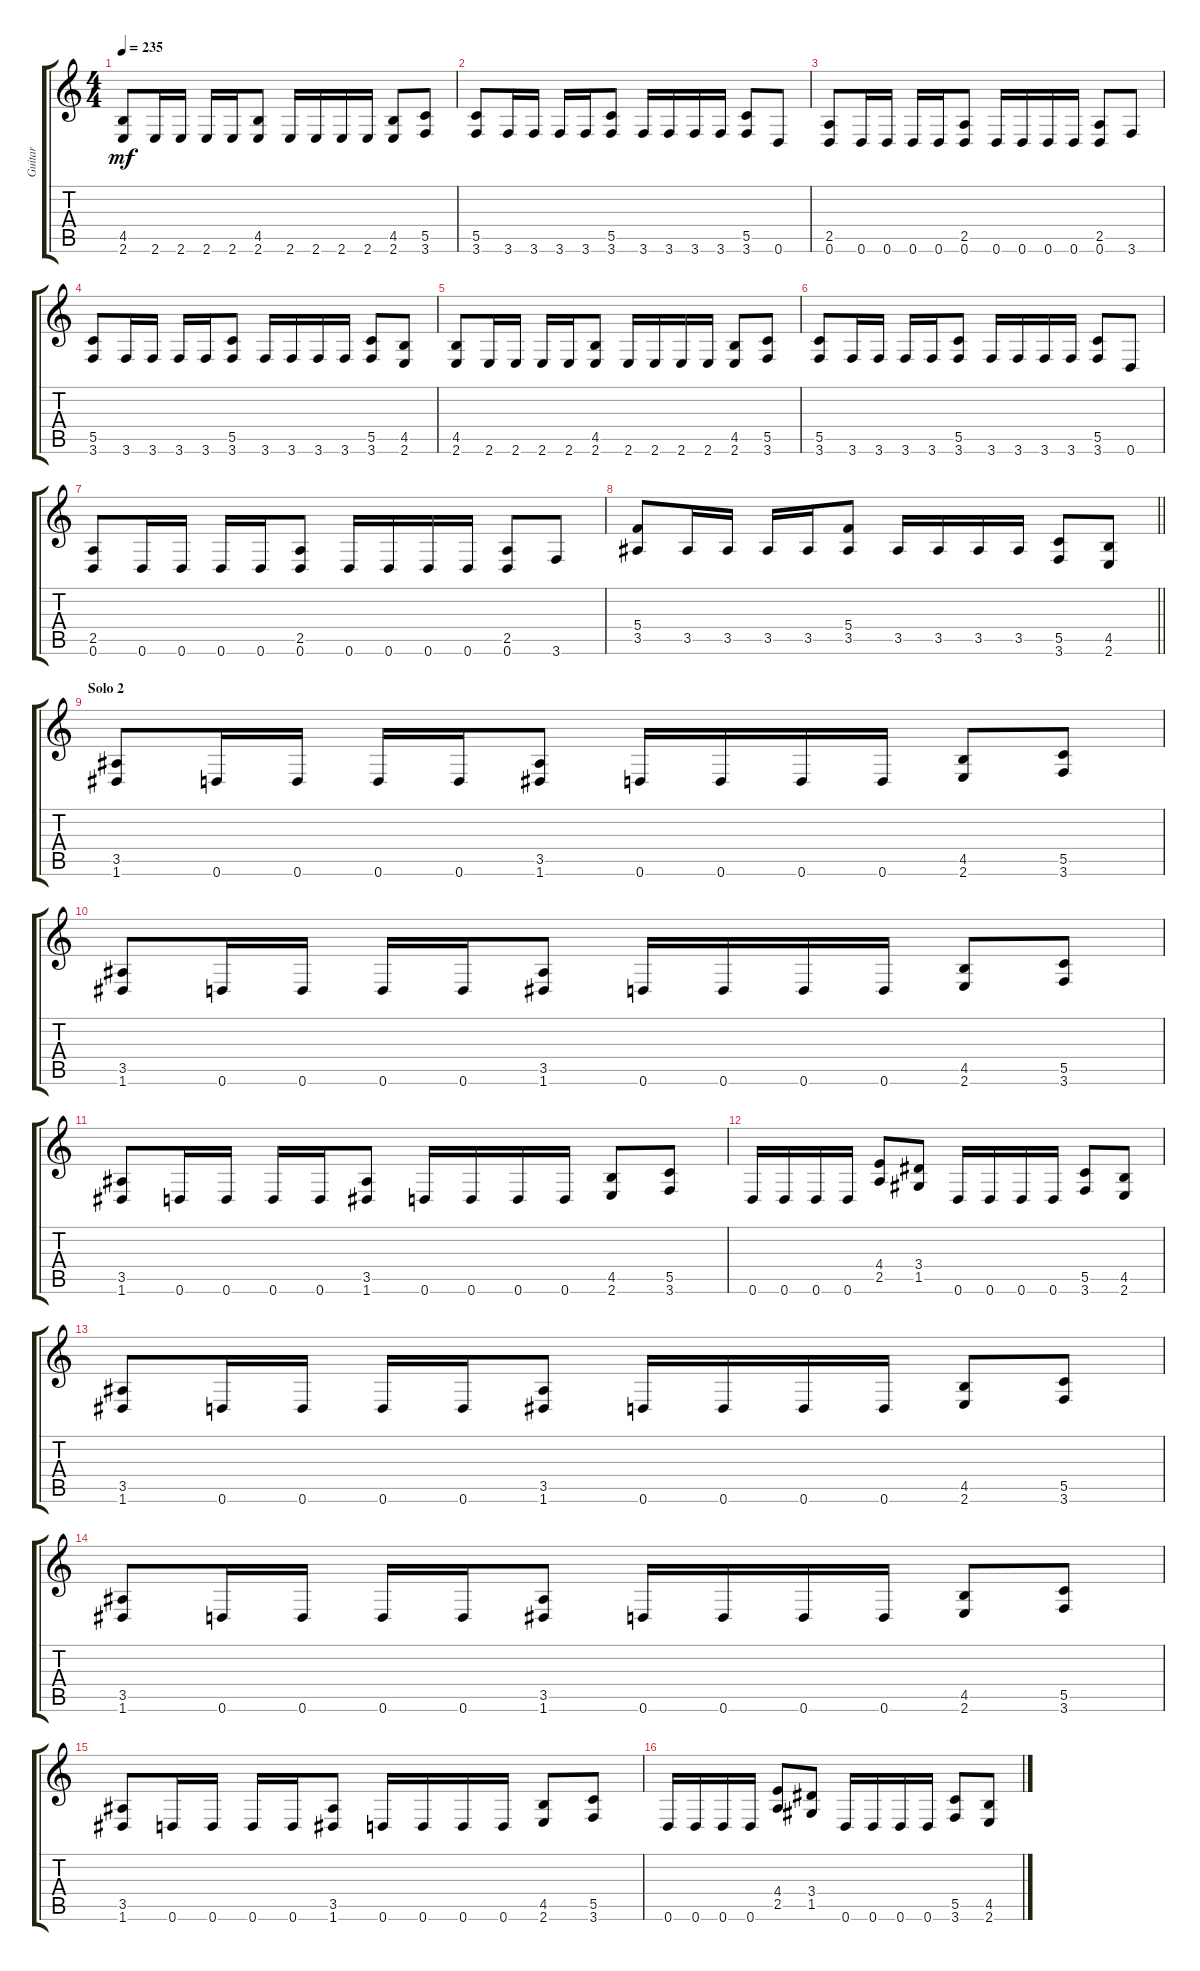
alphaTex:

\track ("Guitar" "Guitar") {instrument distortionguitar}
\staff {score tabs}
\tuning (D4 A3 F3 C3 G2 D2) {hide}
\ts (4 4)
\tempo 235
\clef g2
\ks c
(4.5 2.6).8{dy mf} 2.6.16 2.6.16 2.6.16 2.6.16 (4.5 2.6).8 2.6.16 2.6.16 2.6.16 2.6.16 (4.5 2.6).8 (5.5 3.6).8 |
(5.5 3.6).8 3.6.16 3.6.16 3.6.16 3.6.16 (5.5 3.6).8 3.6.16 3.6.16 3.6.16 3.6.16 (5.5 3.6).8 0.6.8 |
(2.5 0.6).8 0.6.16 0.6.16 0.6.16 0.6.16 (2.5 0.6).8 0.6.16 0.6.16 0.6.16 0.6.16 (2.5 0.6).8 3.6.8 |
(5.5 3.6).8 3.6.16 3.6.16 3.6.16 3.6.16 (5.5 3.6).8 3.6.16 3.6.16 3.6.16 3.6.16 (5.5 3.6).8 (4.5 2.6).8 |
(4.5 2.6).8 2.6.16 2.6.16 2.6.16 2.6.16 (4.5 2.6).8 2.6.16 2.6.16 2.6.16 2.6.16 (4.5 2.6).8 (5.5 3.6).8 |
(5.5 3.6).8 3.6.16 3.6.16 3.6.16 3.6.16 (5.5 3.6).8 3.6.16 3.6.16 3.6.16 3.6.16 (5.5 3.6).8 0.6.8 |
(2.5 0.6).8 0.6.16 0.6.16 0.6.16 0.6.16 (2.5 0.6).8 0.6.16 0.6.16 0.6.16 0.6.16 (2.5 0.6).8 3.6.8 |
\barLineRight lightlight
(5.4 3.5).8 3.5.16 3.5.16 3.5.16 3.5.16 (5.4 3.5).8 3.5.16 3.5.16 3.5.16 3.5.16 (5.5 3.6).8 (4.5 2.6).8 |
\section ("" "Solo 2")
(3.5 1.6).8 0.6.16 0.6.16 0.6.16 0.6.16 (3.5 1.6).8 0.6.16 0.6.16 0.6.16 0.6.16 (4.5 2.6).8 (5.5 3.6).8 |
(3.5 1.6).8 0.6.16 0.6.16 0.6.16 0.6.16 (3.5 1.6).8 0.6.16 0.6.16 0.6.16 0.6.16 (4.5 2.6).8 (5.5 3.6).8 |
(3.5 1.6).8 0.6.16 0.6.16 0.6.16 0.6.16 (3.5 1.6).8 0.6.16 0.6.16 0.6.16 0.6.16 (4.5 2.6).8 (5.5 3.6).8 |
0.6.16 0.6.16 0.6.16 0.6.16 (4.4 2.5).8 (3.4 1.5).8 0.6.16 0.6.16 0.6.16 0.6.16 (5.5 3.6).8 (4.5 2.6).8 |
(3.5 1.6).8 0.6.16 0.6.16 0.6.16 0.6.16 (3.5 1.6).8 0.6.16 0.6.16 0.6.16 0.6.16 (4.5 2.6).8 (5.5 3.6).8 |
(3.5 1.6).8 0.6.16 0.6.16 0.6.16 0.6.16 (3.5 1.6).8 0.6.16 0.6.16 0.6.16 0.6.16 (4.5 2.6).8 (5.5 3.6).8 |
(3.5 1.6).8 0.6.16 0.6.16 0.6.16 0.6.16 (3.5 1.6).8 0.6.16 0.6.16 0.6.16 0.6.16 (4.5 2.6).8 (5.5 3.6).8 |
0.6.16 0.6.16 0.6.16 0.6.16 (4.4 2.5).8 (3.4 1.5).8 0.6.16 0.6.16 0.6.16 0.6.16 (5.5 3.6).8 (4.5 2.6).8
